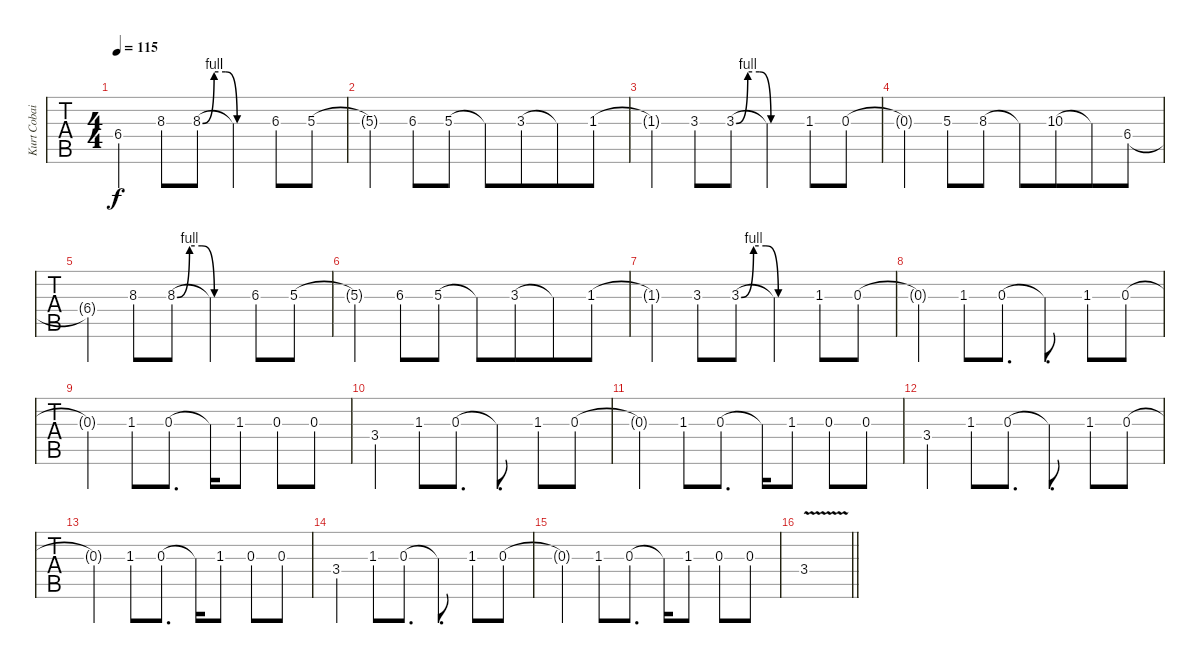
\track ("Kurt Cobain" "Kurt Cobai") {instrument distortionguitar}
\staff {tabs}
\tuning (E4 B3 G3 D3 A2 E2) {hide}
\ts (4 4)
\tempo 115
\clef g2
\ks c
6.4{t}.4{dy f} 8.3.8 8.3{be (custom 0 0 10 4 20 4 30 0 60 0)}.8 8.3{t}.4 6.3.8 5.3.8 |
5.3{t}.4 6.3.8 5.3.8 5.3{t}.8 3.3.8{beam merge} 3.3{t}.8 1.3.8 |
1.3{t}.4 3.3.8 3.3{be (custom 0 0 10 4 20 4 30 0 60 0)}.8 3.3{t}.4 1.3.8 0.3.8 |
0.3{t}.4 5.3.8 8.3.8 8.3{t}.8 10.3.8{beam merge} 10.3{t}.8 6.4.8 |
6.4{t}.4 8.3.8 8.3{be (custom 0 0 10 4 20 4 30 0 60 0)}.8 8.3{t}.4 6.3.8 5.3.8 |
5.3{t}.4 6.3.8 5.3.8 5.3{t}.8 3.3.8{beam merge} 3.3{t}.8 1.3.8 |
1.3{t}.4 3.3.8 3.3{be (custom 0 0 10 4 20 4 30 0 60 0)}.8 3.3{t}.4 1.3.8 0.3.8 |
0.3{t}.4 1.3.8 0.3.8{d} 0.3{t}.8{d} 1.3.8 0.3.8 |
0.3{t}.4 1.3.8 0.3.8{d} 0.3{t}.16 1.3.8 0.3.8 0.3.8 |
3.4.4 1.3.8 0.3.8{d} 0.3{t}.8{d} 1.3.8 0.3.8 |
0.3{t}.4 1.3.8 0.3.8{d} 0.3{t}.16 1.3.8 0.3.8 0.3.8 |
3.4.4 1.3.8 0.3.8{d} 0.3{t}.8{d} 1.3.8 0.3.8 |
0.3{t}.4 1.3.8 0.3.8{d} 0.3{t}.16 1.3.8 0.3.8 0.3.8 |
3.4.4 1.3.8 0.3.8{d} 0.3{t}.8{d} 1.3.8 0.3.8 |
0.3{t}.4 1.3.8 0.3.8{d} 0.3{t}.16 1.3.8 0.3.8 0.3.8 |
\barLineRight lightlight
3.4{v}.1
